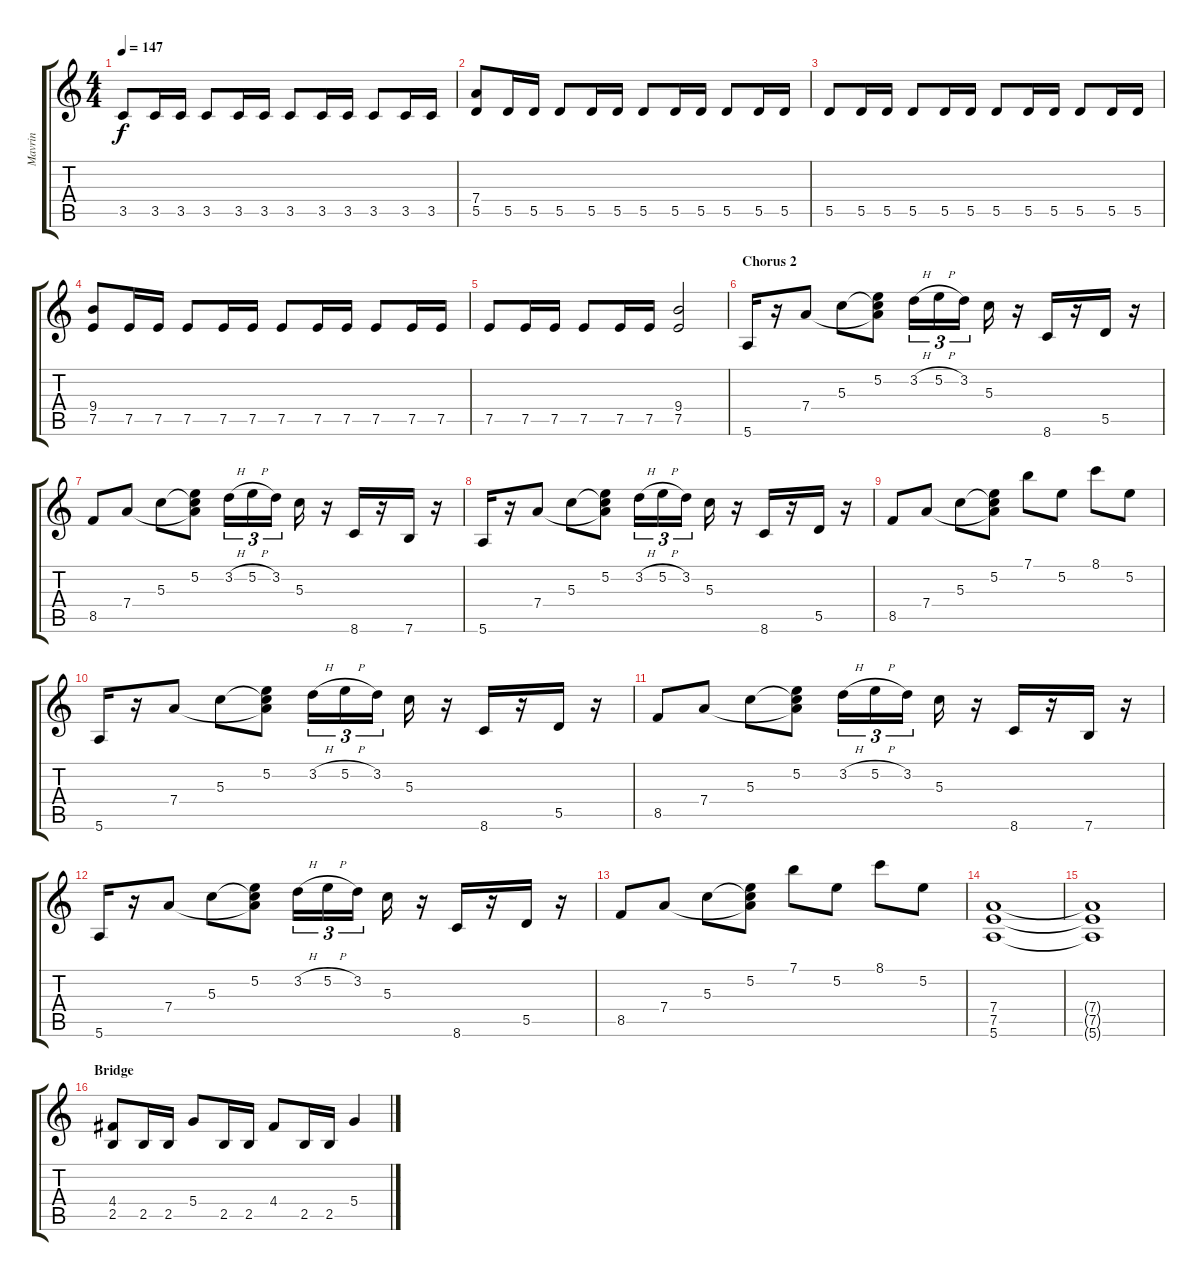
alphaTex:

\track ("Mavrin" "Mavrin") {instrument overdrivenguitar}
\staff {score tabs}
\tuning (E4 B3 G3 D3 A2 E2) {hide}
\ts (4 4)
\tempo 147
\clef g2
\ks c
3.5.8{dy f} 3.5.16 3.5.16 3.5.8 3.5.16 3.5.16 3.5.8 3.5.16 3.5.16 3.5.8 3.5.16 3.5.16 |
(7.4 5.5).8 5.5.16 5.5.16 5.5.8 5.5.16 5.5.16 5.5.8 5.5.16 5.5.16 5.5.8 5.5.16 5.5.16 |
5.5.8 5.5.16 5.5.16 5.5.8 5.5.16 5.5.16 5.5.8 5.5.16 5.5.16 5.5.8 5.5.16 5.5.16 |
(9.4 7.5).8 7.5.16 7.5.16 7.5.8 7.5.16 7.5.16 7.5.8 7.5.16 7.5.16 7.5.8 7.5.16 7.5.16 |
7.5.8 7.5.16 7.5.16 7.5.8 7.5.16 7.5.16 (9.4 7.5).2 |
\section ("" "Chorus 2")
5.6.16{volume 9} r.16 7.4.8 5.3.8 (5.2 5.3{t} 7.4{t}).8 3.2{h}.16{tu (3 2)} 5.2{h}.16{tu (3 2)} 3.2.16{tu (3 2)} 5.3.16 r.16 8.6.16 r.16 5.5.16 r.16 |
8.5.8 7.4.8 5.3.8 (5.2 5.3{t} 7.4{t}).8 3.2{h}.16{tu (3 2)} 5.2{h}.16{tu (3 2)} 3.2.16{tu (3 2)} 5.3.16 r.16 8.6.16 r.16 7.6.16 r.16 |
5.6.16 r.16 7.4.8 5.3.8 (5.2 5.3{t} 7.4{t}).8 3.2{h}.16{tu (3 2)} 5.2{h}.16{tu (3 2)} 3.2.16{tu (3 2)} 5.3.16 r.16 8.6.16 r.16 5.5.16 r.16 |
8.5.8 7.4.8 5.3.8 (5.2 5.3{t} 7.4{t}).8 7.1.8 5.2.8 8.1.8 5.2.8 |
5.6.16 r.16 7.4.8 5.3.8 (5.2 5.3{t} 7.4{t}).8 3.2{h}.16{tu (3 2)} 5.2{h}.16{tu (3 2)} 3.2.16{tu (3 2)} 5.3.16 r.16 8.6.16 r.16 5.5.16 r.16 |
8.5.8 7.4.8 5.3.8 (5.2 5.3{t} 7.4{t}).8 3.2{h}.16{tu (3 2)} 5.2{h}.16{tu (3 2)} 3.2.16{tu (3 2)} 5.3.16 r.16 8.6.16 r.16 7.6.16 r.16 |
5.6.16 r.16 7.4.8 5.3.8 (5.2 5.3{t} 7.4{t}).8 3.2{h}.16{tu (3 2)} 5.2{h}.16{tu (3 2)} 3.2.16{tu (3 2)} 5.3.16 r.16 8.6.16 r.16 5.5.16 r.16 |
8.5.8 7.4.8 5.3.8 (5.2 5.3{t} 7.4{t}).8 7.1.8 5.2.8 8.1.8 5.2.8 |
(7.4 7.5 5.6).1 |
(7.4{t} 7.5{t} 5.6{t}).1{volume 10} |
\section ("" "Bridge")
(4.4 2.5).8 2.5.16 2.5.16 5.4.8 2.5.16 2.5.16 4.4.8 2.5.16 2.5.16 5.4{ss}.4
